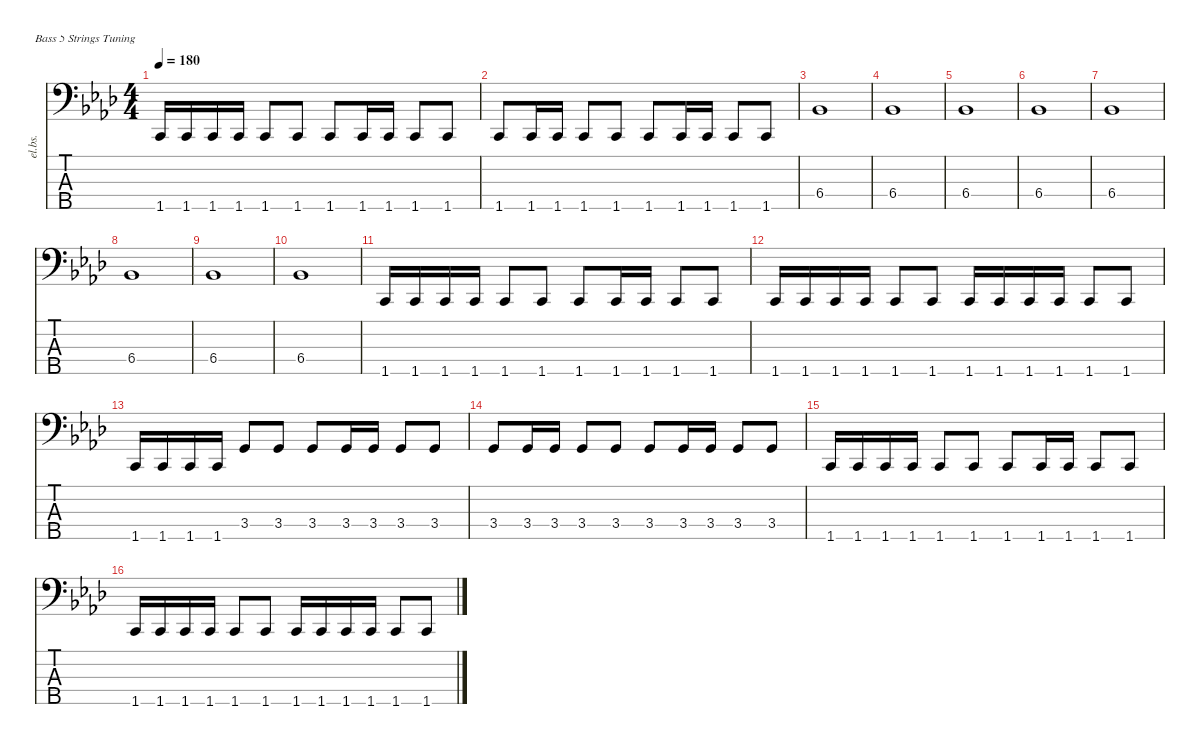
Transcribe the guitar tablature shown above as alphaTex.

\defaultSystemsLayout 4
\hideDynamics
\bracketExtendMode nobrackets
\otherSystemsTrackNameOrientation horizontal
\track ("Bass" "el.bs.") {instrument electricbasspick}
\staff {score tabs}
\tuning (G2 D2 A1 E1 B0)
\ts (4 4)
\tempo 180
\clef f4
\ks fminor
1.5{acc forcenatural}.16{dy f beam Up} 1.5{acc forcenatural}.16{beam Up} 1.5{acc forcenatural}.16{beam Up} 1.5{acc forcenatural}.16{beam Up} 1.5{acc forcenatural}.8{beam Up} 1.5{acc forcenatural}.8{beam Up} 1.5{acc forcenatural}.8{beam Up} 1.5{acc forcenatural}.16{beam Up} 1.5{acc forcenatural}.16{beam Up} 1.5{acc forcenatural}.8{beam Up} 1.5{acc forcenatural}.8{beam Up} |
1.5{acc forcenatural}.8{beam Up} 1.5{acc forcenatural}.16{beam Up} 1.5{acc forcenatural}.16{beam Up} 1.5{acc forcenatural}.8{beam Up} 1.5{acc forcenatural}.8{beam Up} 1.5{acc forcenatural}.8{beam Up} 1.5{acc forcenatural}.16{beam Up} 1.5{acc forcenatural}.16{beam Up} 1.5{acc forcenatural}.8{beam Up} 1.5{acc forcenatural}.8{beam Up} |
6.4{acc b}.1 |
6.4{acc b}.1 |
6.4{acc b}.1 |
6.4{acc b}.1 |
6.4{acc b}.1 |
6.4{acc b}.1 |
6.4{acc b}.1 |
6.4{acc b}.1 |
1.5{acc forcenatural}.16{beam Up} 1.5{acc forcenatural}.16{beam Up} 1.5{acc forcenatural}.16{beam Up} 1.5{acc forcenatural}.16{beam Up} 1.5{acc forcenatural}.8{beam Up} 1.5{acc forcenatural}.8{beam Up} 1.5{acc forcenatural}.8{beam Up} 1.5{acc forcenatural}.16{beam Up} 1.5{acc forcenatural}.16{beam Up} 1.5{acc forcenatural}.8{beam Up} 1.5{acc forcenatural}.8{beam Up} |
1.5{acc forcenatural}.16{beam Up} 1.5{acc forcenatural}.16{beam Up} 1.5{acc forcenatural}.16{beam Up} 1.5{acc forcenatural}.16{beam Up} 1.5{acc forcenatural}.8{beam Up} 1.5{acc forcenatural}.8{beam Up} 1.5{acc forcenatural}.16{beam Up} 1.5{acc forcenatural}.16{beam Up} 1.5{acc forcenatural}.16{beam Up} 1.5{acc forcenatural}.16{beam Up} 1.5{acc forcenatural}.8{beam Up} 1.5{acc forcenatural}.8{beam Up} |
1.5{acc forcenatural}.16{beam Up} 1.5{acc forcenatural}.16{beam Up} 1.5{acc forcenatural}.16{beam Up} 1.5{acc forcenatural}.16{beam Up} 3.4{acc forcenatural}.8{beam Up} 3.4{acc forcenatural}.8{beam Up} 3.4{acc forcenatural}.8{beam Up} 3.4{acc forcenatural}.16{beam Up} 3.4{acc forcenatural}.16{beam Up} 3.4{acc forcenatural}.8{beam Up} 3.4{acc forcenatural}.8{beam Up} |
3.4{acc forcenatural}.8{beam Up} 3.4{acc forcenatural}.16{beam Up} 3.4{acc forcenatural}.16{beam Up} 3.4{acc forcenatural}.8{beam Up} 3.4{acc forcenatural}.8{beam Up} 3.4{acc forcenatural}.8{beam Up} 3.4{acc forcenatural}.16{beam Up} 3.4{acc forcenatural}.16{beam Up} 3.4{acc forcenatural}.8{beam Up} 3.4{acc forcenatural}.8{beam Up} |
1.5{acc forcenatural}.16{beam Up} 1.5{acc forcenatural}.16{beam Up} 1.5{acc forcenatural}.16{beam Up} 1.5{acc forcenatural}.16{beam Up} 1.5{acc forcenatural}.8{beam Up} 1.5{acc forcenatural}.8{beam Up} 1.5{acc forcenatural}.8{beam Up} 1.5{acc forcenatural}.16{beam Up} 1.5{acc forcenatural}.16{beam Up} 1.5{acc forcenatural}.8{beam Up} 1.5{acc forcenatural}.8{beam Up} |
1.5{acc forcenatural}.16{beam Up} 1.5{acc forcenatural}.16{beam Up} 1.5{acc forcenatural}.16{beam Up} 1.5{acc forcenatural}.16{beam Up} 1.5{acc forcenatural}.8{beam Up} 1.5{acc forcenatural}.8{beam Up} 1.5{acc forcenatural}.16{beam Up} 1.5{acc forcenatural}.16{beam Up} 1.5{acc forcenatural}.16{beam Up} 1.5{acc forcenatural}.16{beam Up} 1.5{acc forcenatural}.8{beam Up} 1.5{acc forcenatural}.8{beam Up}
